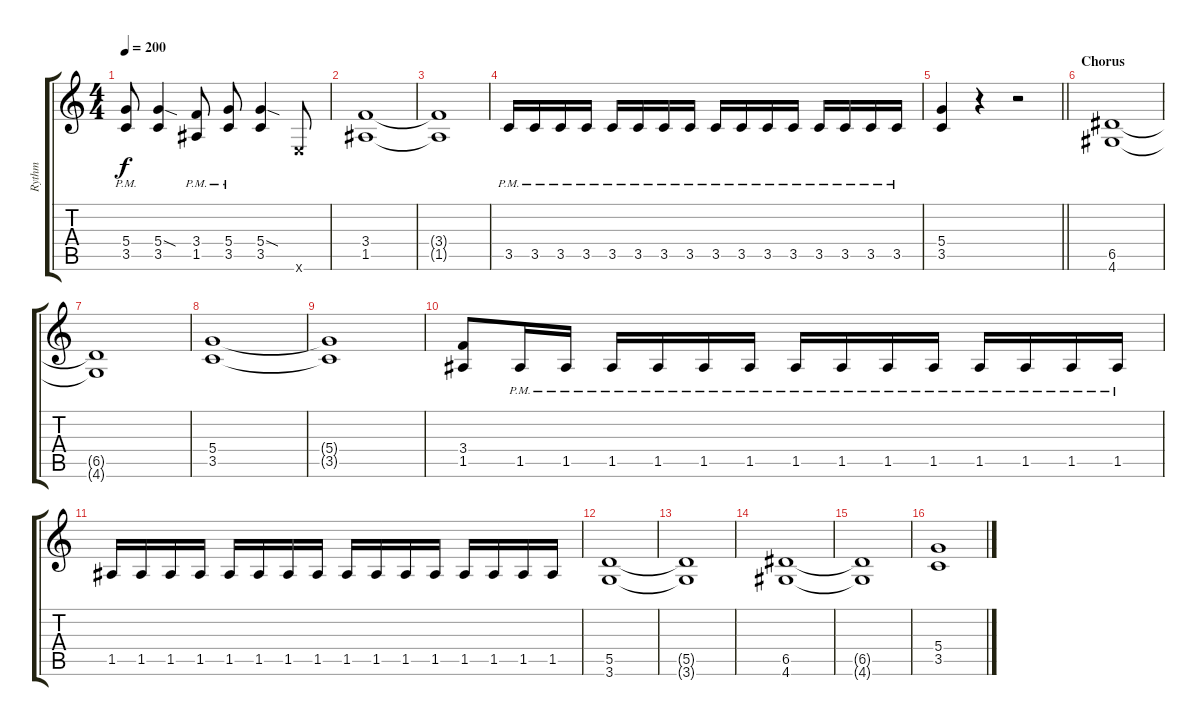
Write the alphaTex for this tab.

\track ("Rythm" "Rythm") {instrument distortionguitar}
\staff {score tabs}
\tuning (E4 B3 G3 D3 A2 E2) {hide}
\ts (4 4)
\tempo 200
\clef g2
\ks c
(5.4{pm} 3.5{pm}).8{dy f} (5.4{sod} 3.5).4 (3.4{pm} 1.5{pm}).8 (5.4{pm} 3.5{pm}).8 (5.4{sod} 3.5).4 0.6{x}.8 |
(3.4 1.5).1 |
(3.4{t} 1.5{t}).1 |
3.5{pm}.16 3.5{pm}.16 3.5{pm}.16 3.5{pm}.16 3.5{pm}.16 3.5{pm}.16 3.5{pm}.16 3.5{pm}.16 3.5{pm}.16 3.5{pm}.16 3.5{pm}.16 3.5{pm}.16 3.5{pm}.16 3.5{pm}.16 3.5{pm}.16 3.5{pm}.16 |
\barLineRight lightlight
(5.4 3.5).4 r.4 r.2 |
\section ("" "Chorus")
(6.5 4.6).1 |
(6.5{t} 4.6{t}).1 |
(5.4 3.5).1 |
(5.4{t} 3.5{t}).1 |
(3.4 1.5).8 1.5{pm}.16 1.5{pm}.16 1.5{pm}.16 1.5{pm}.16 1.5{pm}.16 1.5{pm}.16 1.5{pm}.16 1.5{pm}.16 1.5{pm}.16 1.5{pm}.16 1.5{pm}.16 1.5{pm}.16 1.5{pm}.16 1.5{pm}.16 |
1.5.16 1.5.16 1.5.16 1.5.16 1.5.16 1.5.16 1.5.16 1.5.16 1.5.16 1.5.16 1.5.16 1.5.16 1.5.16 1.5.16 1.5.16 1.5.16 |
(5.5 3.6).1 |
(5.5{t} 3.6{t}).1 |
(6.5 4.6).1 |
(6.5{t} 4.6{t}).1 |
(5.4 3.5).1
